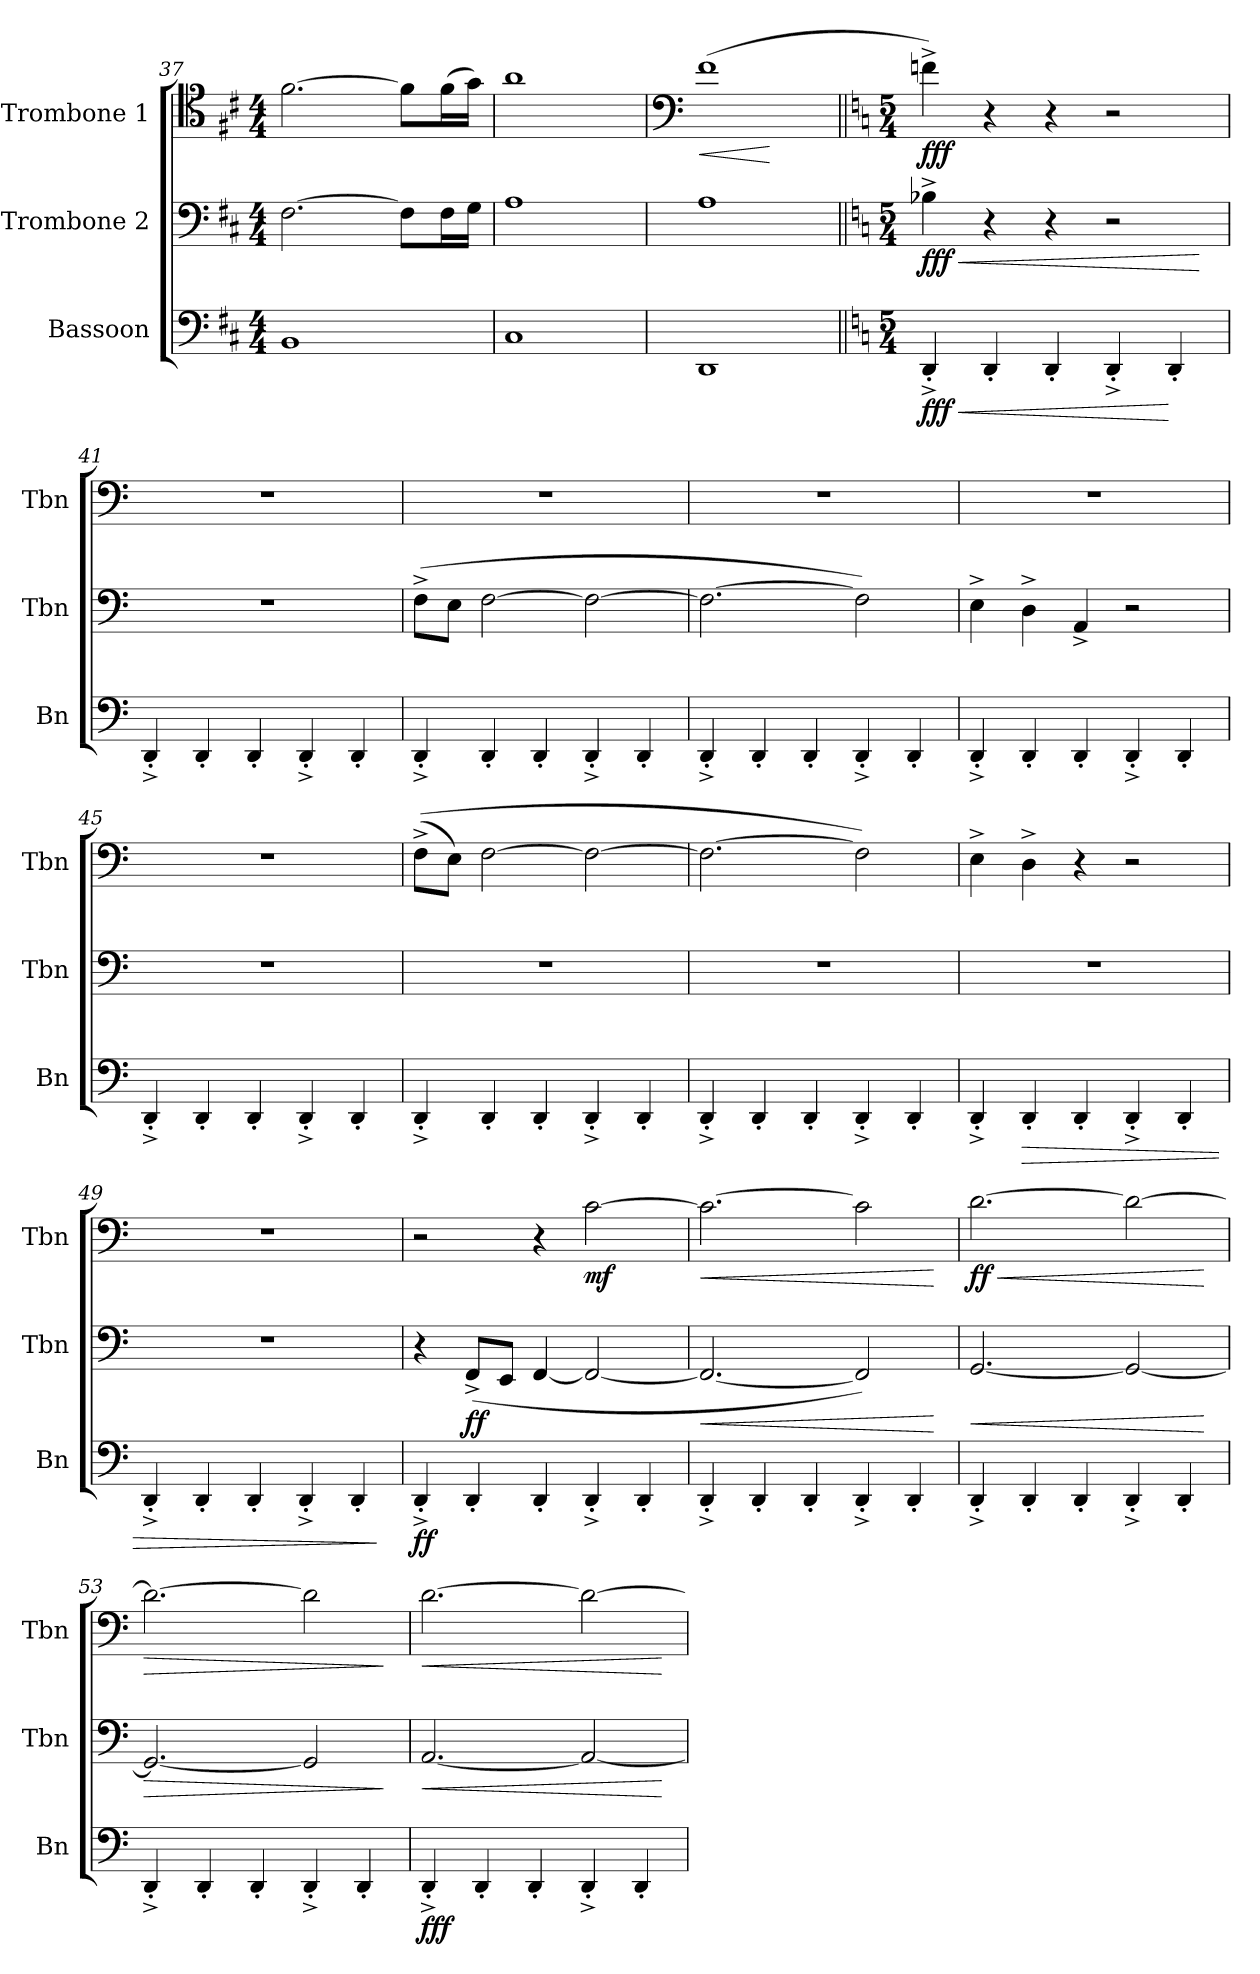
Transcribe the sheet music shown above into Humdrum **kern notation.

**kern	**dynam	**kern	**dynam	**kern	**dynam
*part3	*part3	*part2	*part2	*part1	*part1
*staff3	*staff3	*staff2	*staff2	*staff1	*staff1
*I"Bassoon	*	*I"Trombone 2	*	*I"Trombone 1	*
*I'Bn	*	*I'Tbn	*	*I'Tbn	*
!!LO:LB:g=z
*clefF4	*	*clefF4	*	*clefC4	*
*k[f#c#]	*	*k[f#c#]	*	*k[f#c#]	*
*D:	*	*D:	*	*D:	*
*M4/4	*	*M4/4	*	*M4/4	*
=37	=37	=37	=37	=37	=37
1BB	.	[2.F#\	.	[2.f#\	.
.	.	8F#\L]	.	8f#\L]	.
.	.	16F#\L	.	(16f#\L	.
.	.	16G\JJ	.	16g\JJ)	.
=38	=38	=38	=38	=38	=38
1C#	.	1A	.	1a	.
=39	=39	=39	=39	=39	=39
*	*	*	*	*clefF4	*
!	!	!	!	!	!LO:HP:b
1DD	.	1A	.	(1f#	<
.	.	.	.	.	[
=40||	=40||	=40||	=40||	=40||	=40||
*k[]	*	*k[]	*	*k[]	*
*C:	*	*C:	*	*C:	*
*M5/4	*	*M5/4	*	*M5/4	*
*	*	*	*	*MM168	*
!	!LO:HP:b	!	!LO:HP:b	!	!
!	!LO:DY:n=1:b	!	!LO:DY:n=1:b	!	!LO:DY:b
4DD'^/	< fff	4B-X^\	< fff	4fn^\)	fff
4DD'/	.	4r	.	4r	.
4DD'/	.	4r	.	4r	.
4DD'^/	.	2r	.	2r	.
4DD'/	[	.	.	.	.
.	.	.	[	.	.
=41	=41	=41	=41	=41	=41
4DD'^/	.	4%5r	.	4%5r	.
4DD'/	.	.	.	.	.
4DD'/	.	.	.	.	.
4DD'^/	.	.	.	.	.
4DD'/	.	.	.	.	.
!!LO:PB:g=z
=42	=42	=42	=42	=42	=42
!	!	!	!LO:DY:b	!	!
4DD'^/	.	(8F^\L	other-dynamics	4%5r	.
.	.	8E\J	.	.	.
4DD'/	.	[2F\	.	.	.
4DD'/	.	.	.	.	.
4DD'^/	.	2F\_	.	.	.
4DD'/	.	.	.	.	.
=43	=43	=43	=43	=43	=43
4DD'^/	.	2.F\_	.	4%5r	.
4DD'/	.	.	.	.	.
4DD'/	.	.	.	.	.
4DD'^/	.	2F\])	.	.	.
4DD'/	.	.	.	.	.
=44	=44	=44	=44	=44	=44
4DD'^/	.	4E^\	.	4%5r	.
4DD'/	.	4D^\	.	.	.
4DD'/	.	4AA^/	.	.	.
4DD'^/	.	2r	.	.	.
4DD'/	.	.	.	.	.
=45	=45	=45	=45	=45	=45
4DD'^/	.	4%5r	.	4%5r	.
4DD'/	.	.	.	.	.
4DD'/	.	.	.	.	.
4DD'^/	.	.	.	.	.
4DD'/	.	.	.	.	.
!!LO:LB:g=z
=46	=46	=46	=46	=46	=46
!	!	!	!	!	!LO:DY:b
4DD'^/	.	4%5r	.	((8F^\L	other-dynamics
.	.	.	.	8E\J)	.
4DD'/	.	.	.	[2F\	.
4DD'/	.	.	.	.	.
4DD'^/	.	.	.	2F\_	.
4DD'/	.	.	.	.	.
=47	=47	=47	=47	=47	=47
4DD'^/	.	4%5r	.	2.F\_	.
4DD'/	.	.	.	.	.
4DD'/	.	.	.	.	.
4DD'^/	.	.	.	2F\])	.
4DD'/	.	.	.	.	.
=48	=48	=48	=48	=48	=48
4DD'^/	.	4%5r	.	4E^\	.
!	!LO:HP:b	!	!	!	!
4DD'/	>	.	.	4D^\	.
4DD'/	.	.	.	4r	.
4DD'^/	.	.	.	2r	.
4DD'/	.	.	.	.	.
=49	=49	=49	=49	=49	=49
4DD'^/	.	4%5r	.	4%5r	.
4DD'/	.	.	.	.	.
4DD'/	.	.	.	.	.
4DD'^/	.	.	.	.	.
4DD'/	.	.	.	.	.
.	]	.	.	.	.
!!LO:LB:g=z
=50	=50	=50	=50	=50	=50
!	!LO:DY:b	!	!	!	!
4DD'^/	ff	4r	.	2r	.
!	!	!	!LO:DY:b	!	!
4DD'/	.	(8FF^/L	ff	.	.
.	.	8EE/J	.	.	.
4DD'/	.	[4FF/	.	4r	.
!	!	!	!	!	!LO:DY:b
4DD'^/	.	2FF/_	.	[2c\	mf
4DD'/	.	.	.	.	.
=51	=51	=51	=51	=51	=51
!	!	!	!LO:HP:b	!	!LO:HP:b
4DD'^/	.	2.FF/_	<	2.c\_	<
4DD'/	.	.	.	.	.
4DD'/	.	.	.	.	.
4DD'^/	.	2FF/])	.	2c\]	.
4DD'/	.	.	.	.	.
.	.	.	[	.	[
=52	=52	=52	=52	=52	=52
!	!	!	!LO:HP:b	!	!LO:HP:b
!	!	!	!	!	!LO:DY:n=1:b
4DD'^/	.	[2.GG/	<	[2.d\	< ff
4DD'/	.	.	.	.	.
4DD'/	.	.	.	.	.
4DD'^/	.	2GG/_	.	2d\_	.
4DD'/	.	.	.	.	.
.	.	.	[	.	[
=53	=53	=53	=53	=53	=53
!	!	!	!LO:HP:b	!	!LO:HP:b
4DD'^/	.	2.GG/_	>	2.d\_	>
4DD'/	.	.	.	.	.
4DD'/	.	.	.	.	.
4DD'^/	.	2GG/]	.	2d\]	.
4DD'/	.	.	.	.	.
.	.	.	]	.	]
!!LO:PB:g=z
=54	=54	=54	=54	=54	=54
!	!LO:DY:b	!	!LO:HP:b	!	!LO:HP:b
4DD'^/	fff	[2.AA/	<	[2.d\	<
4DD'/	.	.	.	.	.
4DD'/	.	.	.	.	.
4DD'^/	.	2AA/_	.	2d\_	.
4DD'/	.	.	.	.	.
.	.	.	[	.	[
=	=	=	=	=	=
*-	*-	*-	*-	*-	*-
